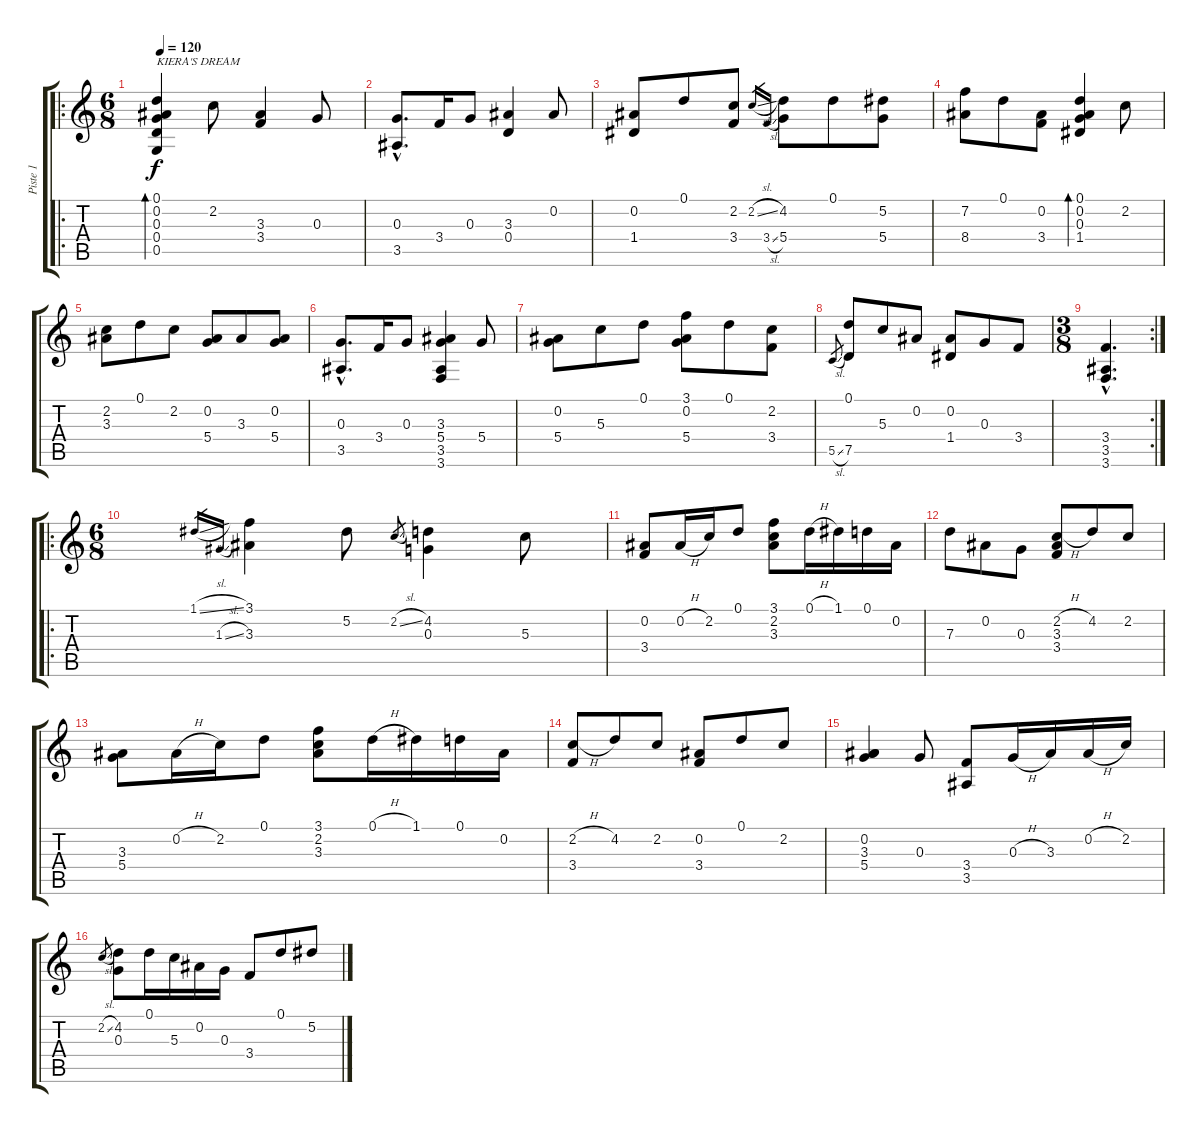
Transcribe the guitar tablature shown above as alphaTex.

\track ("Piste 1" "Piste 1") {instrument acousticguitarsteel}
\staff {score tabs}
\tuning (D4 Bb3 G3 D3 G2 D2) {hide}
\ro
\ts (6 8)
\tempo 120
\tempo 90
\tempo 120
\clef g2
\ks c
(0.1 0.2 0.3 0.4 0.5).4{bd 240 txt "KIERA'S DREAM" dy f instrument acousticguitarsteel} 2.2.8 (3.3 3.4).4 0.3.8 |
(0.3{hac} 3.5{hac}).8{d} 3.4.16 0.3.8 (3.3 0.4).4 0.2.8 |
(0.2 1.4).8 0.1.8 (2.2 3.4).8 2.2{sl}.16{gr} 3.4{sl}.16{gr} (4.2 5.4).8 0.1.8 (5.2 5.4).8 |
(7.2 8.4).8 0.1.8 (0.2 3.4).8 (0.1 0.2 0.3 1.4).4{bd 240} 2.2.8 |
(2.2 3.3).8 0.1.8 2.2.8 (0.2 5.4).8 3.3.8 (0.2 5.4).8 |
(0.3{hac} 3.5{hac}).8{d} 3.4.16 0.3.8 (3.3 5.4 3.5 3.6).4 5.4.8 |
(0.2 5.4).8 5.3.8 0.1.8 (3.1 0.2 5.4).8 0.1.8 (2.2 3.4).8 |
5.5{sl}.8{gr} (0.1 7.5).8 5.3.8 0.2.8 (0.2 1.4).8 0.3.8 3.4.8 |
\rc 2
\ts (3 8)
(3.4{hac} 3.5{hac} 3.6{hac}).4{d} |
\ro
\ts (6 8)
1.1{sl}.16{gr} 1.3{sl}.16{gr} (3.1 3.3).4 5.2.8 2.2{sl}.8{gr} (4.2 0.3).4 5.3.8 |
(0.2 3.4).8 0.2{h}.16 2.2.16 0.1.8 (3.1 2.2 3.3).8 0.1{h}.16 1.1.16 0.1.16 0.2.16 |
7.3.8 0.2.8 0.3.8 (2.2{h} 3.3 3.4).8 4.2.8 2.2.8 |
(3.3 5.4).8 0.2{h}.16 2.2.16 0.1.8 (3.1 2.2 3.3).8 0.1{h}.16 1.1.16 0.1.16 0.2.16 |
(2.2{h} 3.4).8 4.2.8 2.2.8 (0.2 3.4).8 0.1.8 2.2.8 |
(0.2 3.3 5.4).4 0.3.8 (3.4 3.5).8 0.3{h}.16 3.3.16 0.2{h}.16 2.2.16 |
2.2{sl}.8{gr} (4.2 0.3).8 0.1.16 5.3.16 0.2.16 0.3.16 3.4.8 0.1.8 5.2.8
